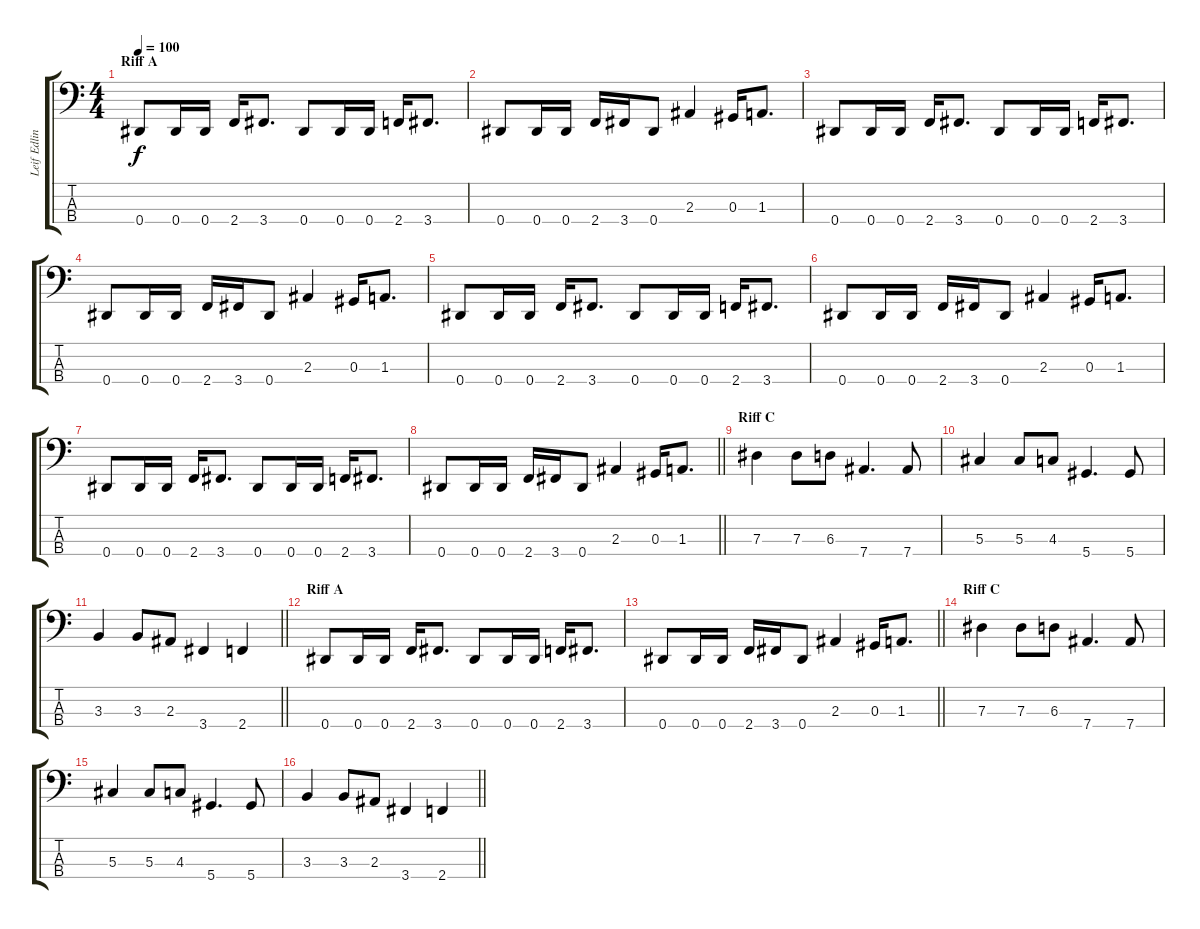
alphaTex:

\track ("Leif Edling" "Leif Edlin") {instrument electricbasspick}
\staff {score tabs}
\tuning (Gb2 Db2 Ab1 Eb1) {hide}
\ts (4 4)
\section ("" "Riff A")
\tempo 100
\clef f4
\ks c
0.4.8{dy f} 0.4.16 0.4.16 2.4.16 3.4.8{d} 0.4.8 0.4.16 0.4.16 2.4.16 3.4.8{d} |
0.4.8 0.4.16 0.4.16 2.4.16 3.4.16 0.4.8 2.3.4 0.3.16 1.3.8{d} |
0.4.8 0.4.16 0.4.16 2.4.16 3.4.8{d} 0.4.8 0.4.16 0.4.16 2.4.16 3.4.8{d} |
0.4.8 0.4.16 0.4.16 2.4.16 3.4.16 0.4.8 2.3.4 0.3.16 1.3.8{d} |
0.4.8 0.4.16 0.4.16 2.4.16 3.4.8{d} 0.4.8 0.4.16 0.4.16 2.4.16 3.4.8{d} |
0.4.8 0.4.16 0.4.16 2.4.16 3.4.16 0.4.8 2.3.4 0.3.16 1.3.8{d} |
0.4.8 0.4.16 0.4.16 2.4.16 3.4.8{d} 0.4.8 0.4.16 0.4.16 2.4.16 3.4.8{d} |
\barLineRight lightlight
0.4.8 0.4.16 0.4.16 2.4.16 3.4.16 0.4.8 2.3.4 0.3.16 1.3.8{d} |
\section ("" "Riff C")
7.3.4 7.3.8 6.3.8 7.4.4{d} 7.4.8 |
5.3.4 5.3.8 4.3.8 5.4.4{d} 5.4.8 |
\barLineRight lightlight
3.3.4 3.3.8 2.3.8 3.4.4 2.4.4 |
\section ("" "Riff A")
0.4.8 0.4.16 0.4.16 2.4.16 3.4.8{d} 0.4.8 0.4.16 0.4.16 2.4.16 3.4.8{d} |
\barLineRight lightlight
0.4.8 0.4.16 0.4.16 2.4.16 3.4.16 0.4.8 2.3.4 0.3.16 1.3.8{d} |
\section ("" "Riff C")
7.3.4 7.3.8 6.3.8 7.4.4{d} 7.4.8 |
5.3.4 5.3.8 4.3.8 5.4.4{d} 5.4.8 |
\barLineRight lightlight
3.3.4 3.3.8 2.3.8 3.4.4 2.4.4
